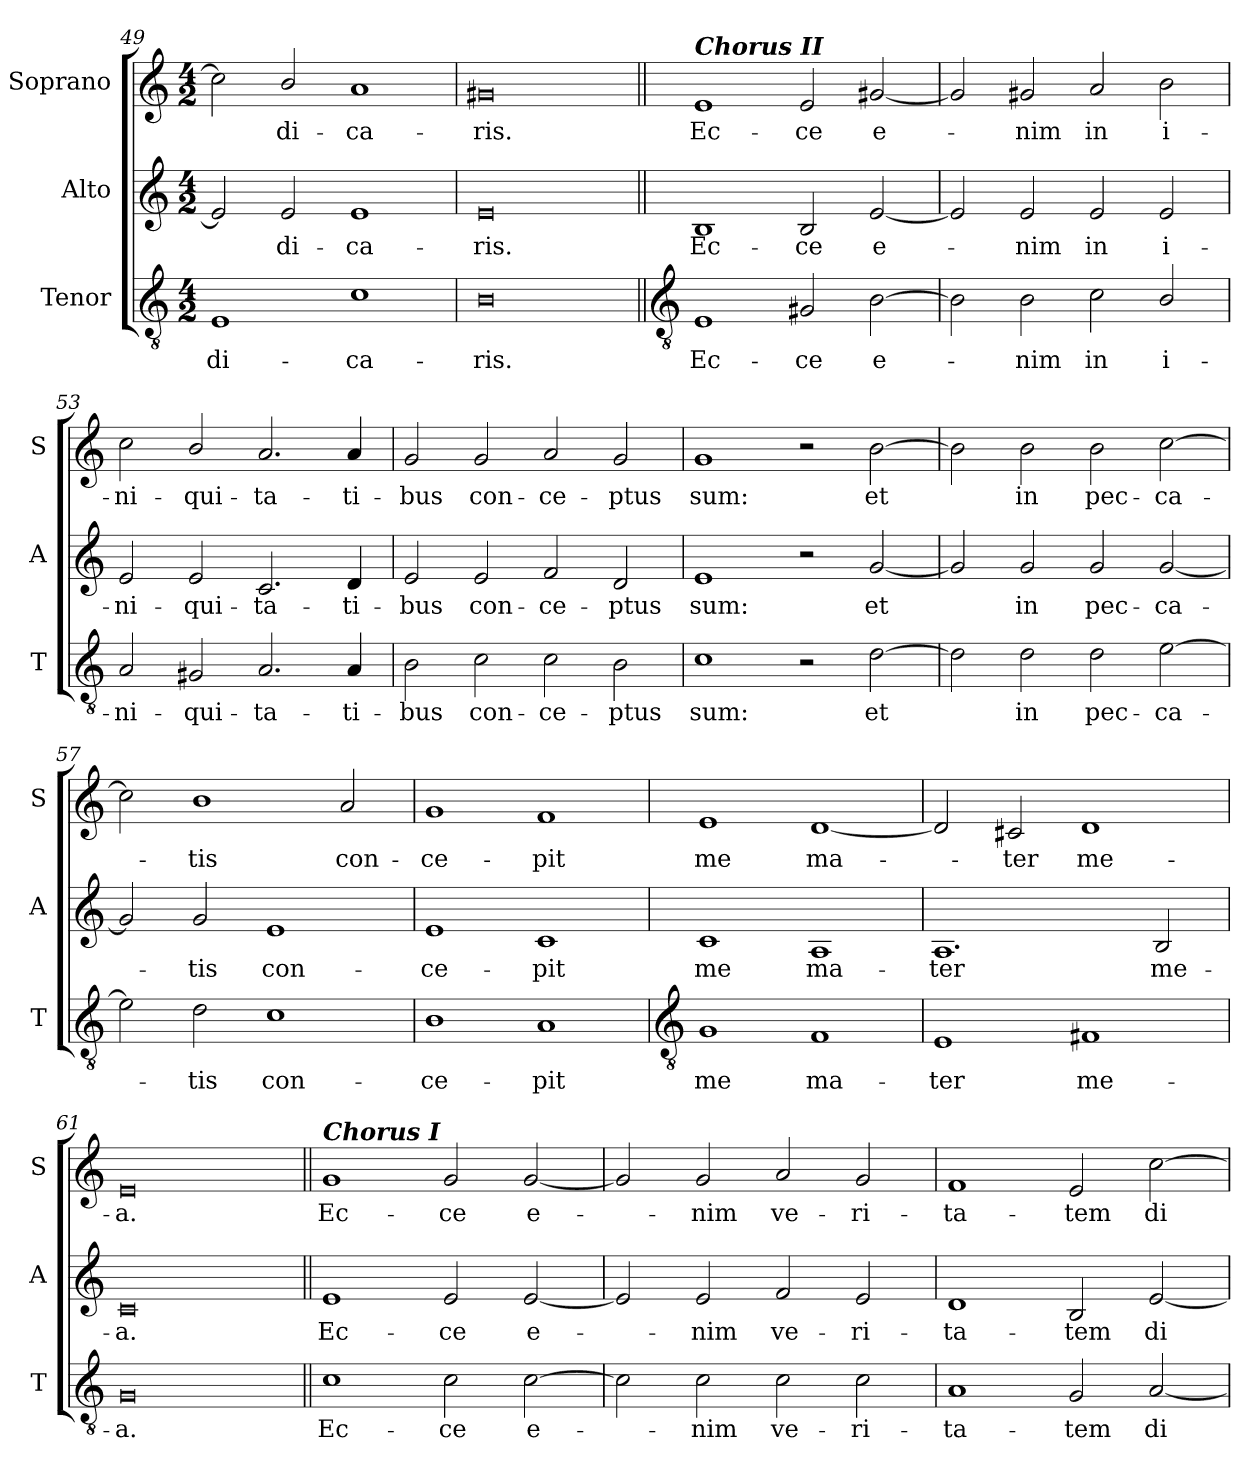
**kern	**text	**kern	**text	**kern	**text
*part3	*part3	*part2	*part2	*part1	*part1
*staff3	*staff3	*staff2	*staff2	*staff1	*staff1
*I"Tenor	*	*I"Alto	*	*I"Soprano	*
*I'T	*	*I'A	*	*I'S	*
*clefGv2	*	*clefG2	*	*clefG2	*
*k[]	*	*k[]	*	*k[]	*
*C:	*	*C:	*	*C:	*
*M4/2	*	*M4/2	*	*M4/2	*
=49	=49	=49	=49	=49	=49
!	!LO:LY:b	!	!	!	!
1E	-di-	2e]	.	2cc]	.
!	!	!	!LO:LY:b	!	!LO:LY:b
.	.	2e	di-	2b/	di-
!	!LO:LY:b	!	!LO:LY:b	!	!LO:LY:b
1c	-ca-	1e	-ca-	1a	-ca-
=50	=50	=50	=50	=50	=50
!	!LO:LY:b	!	!LO:LY:b	!	!LO:LY:b
0B	-ris.	0e	-ris.	0g#X	-ris.
!!LO:LB:g=z
=51||	=51||	=51||	=51||	=51||	=51||
*clefGv2	*	*	*	*	*
!	!	!	!	!LO:TX:a:Bi:t=Chorus II	!
!	!LO:LY:b	!	!LO:LY:b	!	!LO:LY:b
1E	Ec-	1B	Ec-	1e	Ec-
!	!LO:LY:b	!	!LO:LY:b	!	!LO:LY:b
2G#X	-ce	2B	-ce	2e	-ce
!	!LO:LY:b	!	!LO:LY:b	!	!LO:LY:b
[2B	e-	[2e	e-	[2g#X	e-
=52	=52	=52	=52	=52	=52
2B]	.	2e]	.	2g#]	.
!	!LO:LY:b	!	!LO:LY:b	!	!LO:LY:b
2B	nim	2e	nim	2g#	nim
!	!LO:LY:b	!	!LO:LY:b	!	!LO:LY:b
2c	in	2e	in	2a	in
!	!LO:LY:b	!	!LO:LY:b	!	!LO:LY:b
2B/	i-	2e	i-	2b	i-
=53	=53	=53	=53	=53	=53
!	!LO:LY:b	!	!LO:LY:b	!	!LO:LY:b
2A	-ni-	2e	-ni-	2cc	-ni-
!	!LO:LY:b	!	!LO:LY:b	!	!LO:LY:b
2G#X	-qui-	2e	-qui-	2b/	-qui-
!	!LO:LY:b	!	!LO:LY:b	!	!LO:LY:b
2.A	-ta-	2.c	-ta-	2.a	-ta-
!	!LO:LY:b	!	!LO:LY:b	!	!LO:LY:b
4A	-ti-	4d	-ti-	4a	-ti-
=54	=54	=54	=54	=54	=54
!	!LO:LY:b	!	!LO:LY:b	!	!LO:LY:b
2B	-bus	2e	-bus	2g	-bus
!	!LO:LY:b	!	!LO:LY:b	!	!LO:LY:b
2c	con-	2e	con-	2g	con-
!	!LO:LY:b	!	!LO:LY:b	!	!LO:LY:b
2c	-ce-	2f	-ce-	2a	-ce-
!	!LO:LY:b	!	!LO:LY:b	!	!LO:LY:b
2B	-ptus	2d	-ptus	2g	-ptus
=55	=55	=55	=55	=55	=55
!	!LO:LY:b	!	!LO:LY:b	!	!LO:LY:b
1c	sum:	1e	sum:	1g	sum:
2r	.	2r	.	2r	.
!	!LO:LY:b	!	!LO:LY:b	!	!LO:LY:b
[2d	et	[2g	et	[2b	et
=56	=56	=56	=56	=56	=56
2d]	.	2g]	.	2b]	.
!	!LO:LY:b	!	!LO:LY:b	!	!LO:LY:b
2d	in	2g	in	2b	in
!	!LO:LY:b	!	!LO:LY:b	!	!LO:LY:b
2d	pec-	2g	pec-	2b	pec-
!	!LO:LY:b	!	!LO:LY:b	!	!LO:LY:b
[2e	-ca-	[2g	-ca-	[2cc	-ca-
=57	=57	=57	=57	=57	=57
2e]	.	2g]	.	2cc]	.
!	!LO:LY:b	!	!LO:LY:b	!	!LO:LY:b
2d	tis	2g	tis	1b	tis
!	!LO:LY:b	!	!LO:LY:b	!	!
1c	con-	1e	con-	.	.
!	!	!	!	!	!LO:LY:b
.	.	.	.	2a	con-
=58	=58	=58	=58	=58	=58
!	!LO:LY:b	!	!LO:LY:b	!	!LO:LY:b
1B	-ce-	1e	-ce-	1g	-ce-
!	!LO:LY:b	!	!LO:LY:b	!	!LO:LY:b
1A	-pit	1c	-pit	1f	-pit
!!LO:LB:g=z
=59	=59	=59	=59	=59	=59
*clefGv2	*	*	*	*	*
!	!LO:LY:b	!	!LO:LY:b	!	!LO:LY:b
1G	me	1c	me	1e	me
!	!LO:LY:b	!	!LO:LY:b	!	!LO:LY:b
1F	ma-	1A	ma-	[1d	ma-
=60	=60	=60	=60	=60	=60
!	!LO:LY:b	!	!LO:LY:b	!	!
1E	-ter	1.A	-ter	2d]	.
!	!	!	!	!	!LO:LY:b
.	.	.	.	2c#X	ter
!	!LO:LY:b	!	!	!	!LO:LY:b
1F#X	me-	.	.	1d	me-
!	!	!	!LO:LY:b	!	!
.	.	2B	me-	.	.
=61	=61	=61	=61	=61	=61
!	!LO:LY:b	!	!LO:LY:b	!	!LO:LY:b
0G	-a.	0c	-a.	0e	-a.
=62||	=62||	=62||	=62||	=62||	=62||
!	!	!	!	!LO:TX:a:Bi:t=Chorus I	!
!	!LO:LY:b	!	!LO:LY:b	!	!LO:LY:b
1c	Ec-	1e	Ec-	1g	Ec-
!	!LO:LY:b	!	!LO:LY:b	!	!LO:LY:b
2c	-ce	2e	-ce	2g	-ce
!	!LO:LY:b	!	!LO:LY:b	!	!LO:LY:b
[2c	e-	[2e	e-	[2g	e-
=63	=63	=63	=63	=63	=63
2c]	.	2e]	.	2g]	.
!	!LO:LY:b	!	!LO:LY:b	!	!LO:LY:b
2c	nim	2e	nim	2g	nim
!	!LO:LY:b	!	!LO:LY:b	!	!LO:LY:b
2c	ve-	2f	ve-	2a	ve-
!	!LO:LY:b	!	!LO:LY:b	!	!LO:LY:b
2c	-ri-	2e	-ri-	2g	-ri-
=64	=64	=64	=64	=64	=64
!	!LO:LY:b	!	!LO:LY:b	!	!LO:LY:b
1A	-ta-	1d	-ta-	1f	-ta-
!	!LO:LY:b	!	!LO:LY:b	!	!LO:LY:b
2G	-tem	2B	-tem	2e	-tem
!	!LO:LY:b	!	!LO:LY:b	!	!LO:LY:b
[2A	di-	[2e	di-	[2cc	di-
=	=	=	=	=	=
*-	*-	*-	*-	*-	*-
